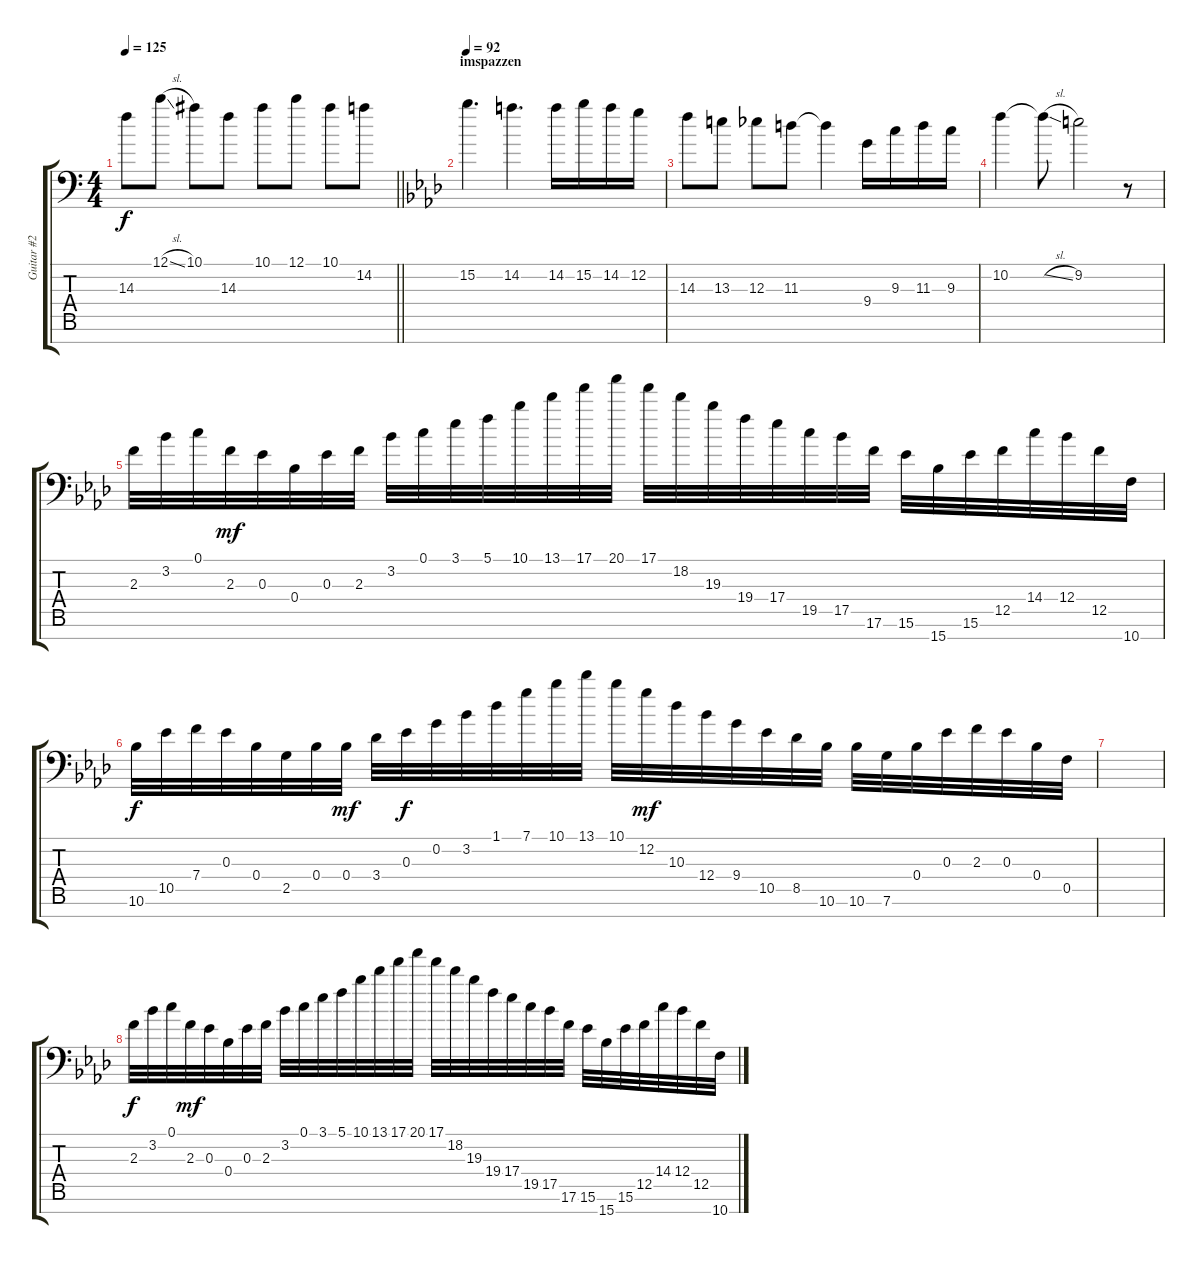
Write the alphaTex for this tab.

\track ("Guitar #2" "Guitar #2") {instrument distortionguitar}
\staff {score tabs}
\tuning (C4 G3 Eb3 Bb2 F2 C2 G1) {hide}
\ts (4 4)
\tempo 125
\clef f4
\barLineRight lightlight
\ks c
14.3.8{dy f} 12.1{sl}.8 10.1.8 14.3.8 10.1.8 12.1.8 10.1.8 14.2.8 |
\section ("" "imspazzen")
\tempo 92
\ks ab
15.2.4{d volume 5} 14.2.4{d} 14.2.16 15.2.16 14.2.16 12.2.16 |
\ks fminor
14.3.8 13.3.8 12.3.8 11.3.8 11.3{t}.4 9.4.16 9.3.16 11.3.16 9.3.16 |
10.2.4 10.2{sl t}.8 9.2.2 r.8 |
2.3.32{volume 8 balance 5 instrument lead2sawtooth} 3.2.32 0.1.32 2.3.32{dy mf} 0.3.32 0.4.32 0.3.32 2.3.32 3.2.32 0.1.32 3.1.32 5.1.32 10.1.32 13.1.32 17.1.32 20.1.32 17.1.32 18.2.32 19.3.32 19.4.32 17.4.32 19.5.32 17.5.32 17.6.32 15.6.32 15.7.32 15.6.32 12.5.32 14.4.32 12.4.32 12.5.32 10.7.32 |
10.6.32{dy f} 10.5.32 7.4.32 0.3.32 0.4.32 2.5.32 0.4.32 0.4.32{dy mf} 3.4.32 0.3.32{dy f} 0.2.32 3.2.32 1.1.32 7.1.32 10.1.32 13.1.32 10.1.32 12.2.32{dy mf} 10.3.32 12.4.32 9.4.32 10.5.32 8.5.32 10.6.32 10.6.32 7.6.32 0.4.32 0.3.32 2.3.32 0.3.32 0.4.32 0.5.32 |
|
2.3.32{dy f} 3.2.32 0.1.32 2.3.32{dy mf} 0.3.32 0.4.32 0.3.32 2.3.32 3.2.32 0.1.32 3.1.32 5.1.32 10.1.32 13.1.32 17.1.32 20.1.32 17.1.32 18.2.32 19.3.32 19.4.32 17.4.32 19.5.32 17.5.32 17.6.32 15.6.32 15.7.32 15.6.32 12.5.32 14.4.32 12.4.32 12.5.32 10.7.32
